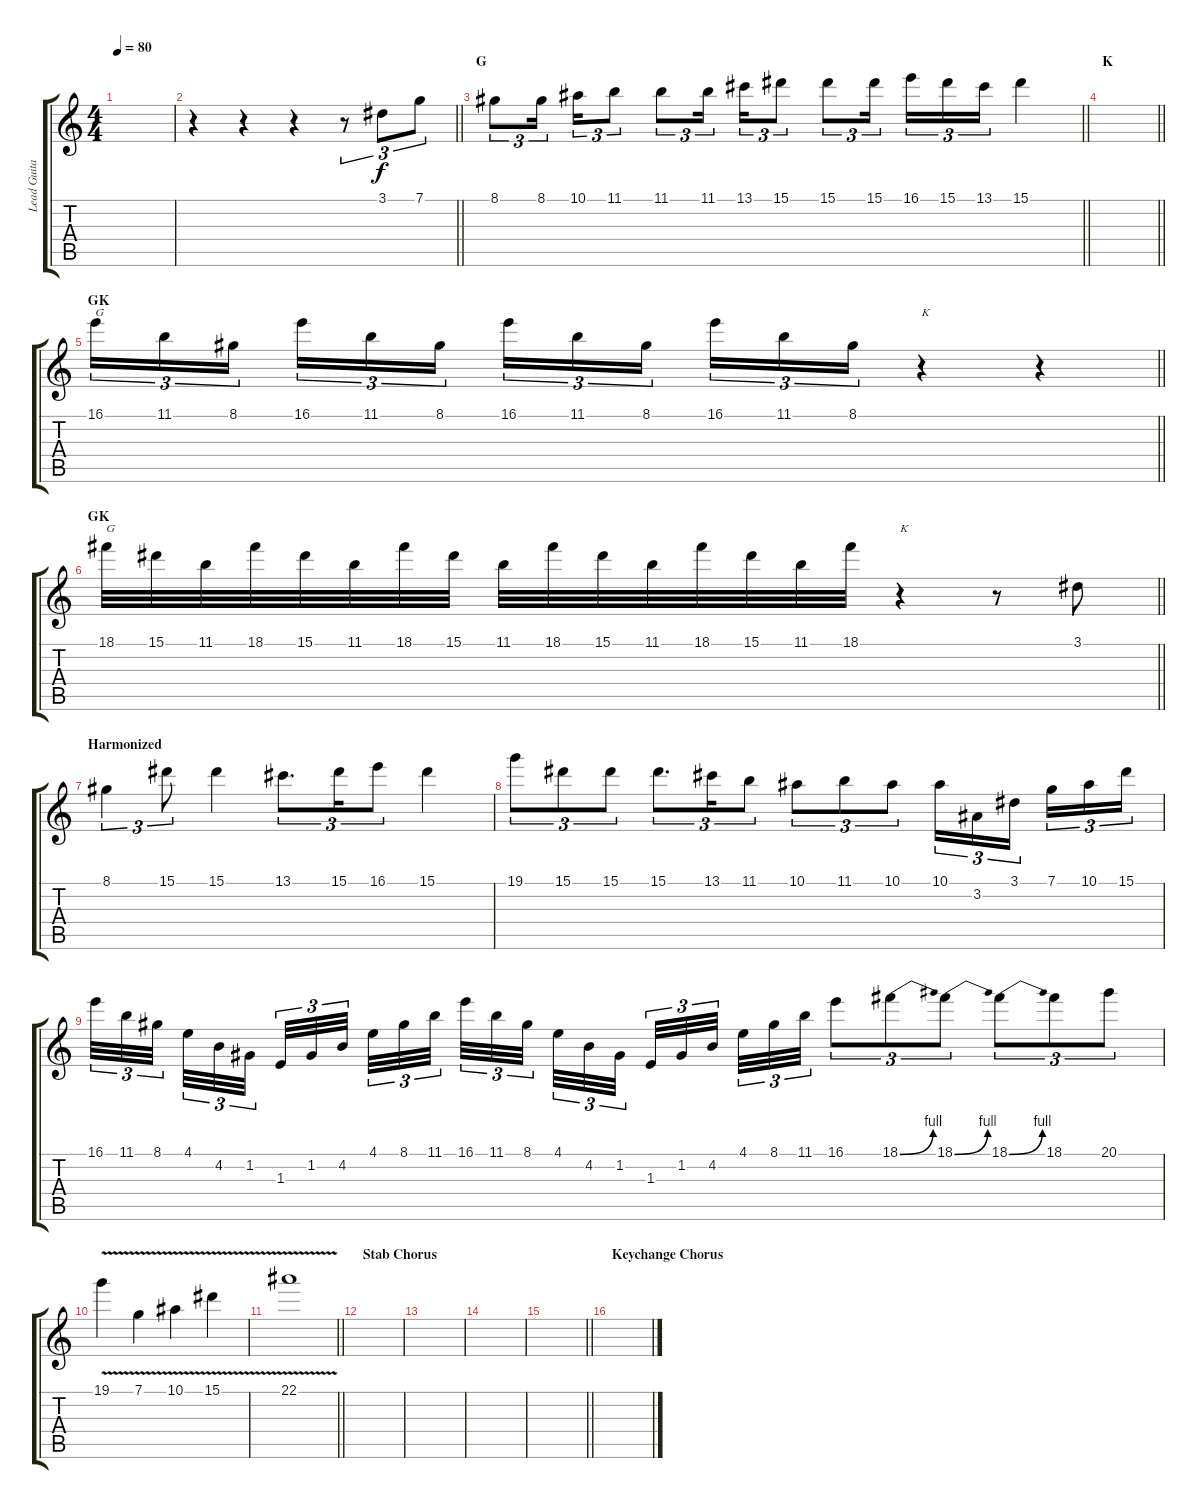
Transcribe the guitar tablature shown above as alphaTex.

\track ("Lead Guitar" "Lead Guita") {instrument overdrivenguitar}
\staff {score tabs}
\tuning (C4 G3 Eb3 Bb2 F2 C2) {hide}
\ts (4 4)
\tempo 80
\clef g2
\ks c
|
\barLineRight lightlight
r.4 r.4 r.4 r.8{tu (3 2)} 3.1.8{tu (3 2)} 7.1.8{tu (3 2)} |
\section ("" "G")
\barLineRight lightlight
8.1.8{tu (3 2)} 8.1.16{tu (3 2) beam splitsecondary} 10.1.16{tu (3 2)} 11.1.8{tu (3 2)} 11.1.8{tu (3 2)} 11.1.16{tu (3 2) beam splitsecondary} 13.1.16{tu (3 2)} 15.1.8{tu (3 2)} 15.1.8{tu (3 2)} 15.1.16{tu (3 2) beam splitsecondary} 16.1.16{tu (3 2)} 15.1.16{tu (3 2)} 13.1.16{tu (3 2)} 15.1.4 |
\section ("" "K")
\barLineRight lightlight
|
\section ("" "GK")
\barLineRight lightlight
16.1.16{tu (3 2) txt "G"} 11.1.16{tu (3 2)} 8.1.16{tu (3 2) beam splitsecondary} 16.1.16{tu (3 2)} 11.1.16{tu (3 2)} 8.1.16{tu (3 2)} 16.1.16{tu (3 2)} 11.1.16{tu (3 2)} 8.1.16{tu (3 2) beam splitsecondary} 16.1.16{tu (3 2)} 11.1.16{tu (3 2)} 8.1.16{tu (3 2)} r.4{txt "K"} r.4 |
\section ("" "GK")
\barLineRight lightlight
18.1.32{txt "G"} 15.1.32 11.1.32 18.1.32 15.1.32 11.1.32 18.1.32 15.1.32 11.1.32 18.1.32 15.1.32 11.1.32 18.1.32 15.1.32 11.1.32 18.1.32 r.4{txt "K"} r.8 3.1.8 |
\section ("" "Harmonized")
8.1.4{tu (3 2)} 15.1.8{tu (3 2)} 15.1.4 13.1.8{d tu (3 2)} 15.1.16{tu (3 2)} 16.1.8{tu (3 2)} 15.1.4 |
19.1.8{tu (3 2)} 15.1.8{tu (3 2)} 15.1.8{tu (3 2)} 15.1.8{d tu (3 2)} 13.1.16{tu (3 2)} 11.1.8{tu (3 2)} 10.1.8{tu (3 2)} 11.1.8{tu (3 2)} 10.1.8{tu (3 2)} 10.1.16{tu (3 2)} 3.2.16{tu (3 2)} 3.1.16{tu (3 2) beam splitsecondary} 7.1.16{tu (3 2)} 10.1.16{tu (3 2)} 15.1.16{tu (3 2)} |
16.1.32{tu (3 2)} 11.1.32{tu (3 2)} 8.1.32{tu (3 2) beam splitsecondary} 4.1.32{tu (3 2)} 4.2.32{tu (3 2)} 1.2.32{tu (3 2) beam splitsecondary} 1.3.32{tu (3 2)} 1.2.32{tu (3 2)} 4.2.32{tu (3 2) beam splitsecondary} 4.1.32{tu (3 2)} 8.1.32{tu (3 2)} 11.1.32{tu (3 2)} 16.1.32{tu (3 2)} 11.1.32{tu (3 2)} 8.1.32{tu (3 2) beam splitsecondary} 4.1.32{tu (3 2)} 4.2.32{tu (3 2)} 1.2.32{tu (3 2) beam splitsecondary} 1.3.32{tu (3 2)} 1.2.32{tu (3 2)} 4.2.32{tu (3 2) beam splitsecondary} 4.1.32{tu (3 2)} 8.1.32{tu (3 2)} 11.1.32{tu (3 2)} 16.1.8{tu (3 2)} 18.1{be (bend 0 0 60 4)}.8{tu (3 2)} 18.1{be (bend 0 0 60 4)}.8{tu (3 2)} 18.1{be (bend 0 0 60 4)}.8{tu (3 2)} 18.1.8{tu (3 2)} 20.1.8{tu (3 2)} |
19.1{v}.4 7.1{v}.4 10.1{v}.4 15.1{v}.4 |
\barLineRight lightlight
22.1{v}.1 |
\section ("" "Stab Chorus")
|
|
|
\barLineRight lightlight
|
\section ("" "Keychange Chorus")
